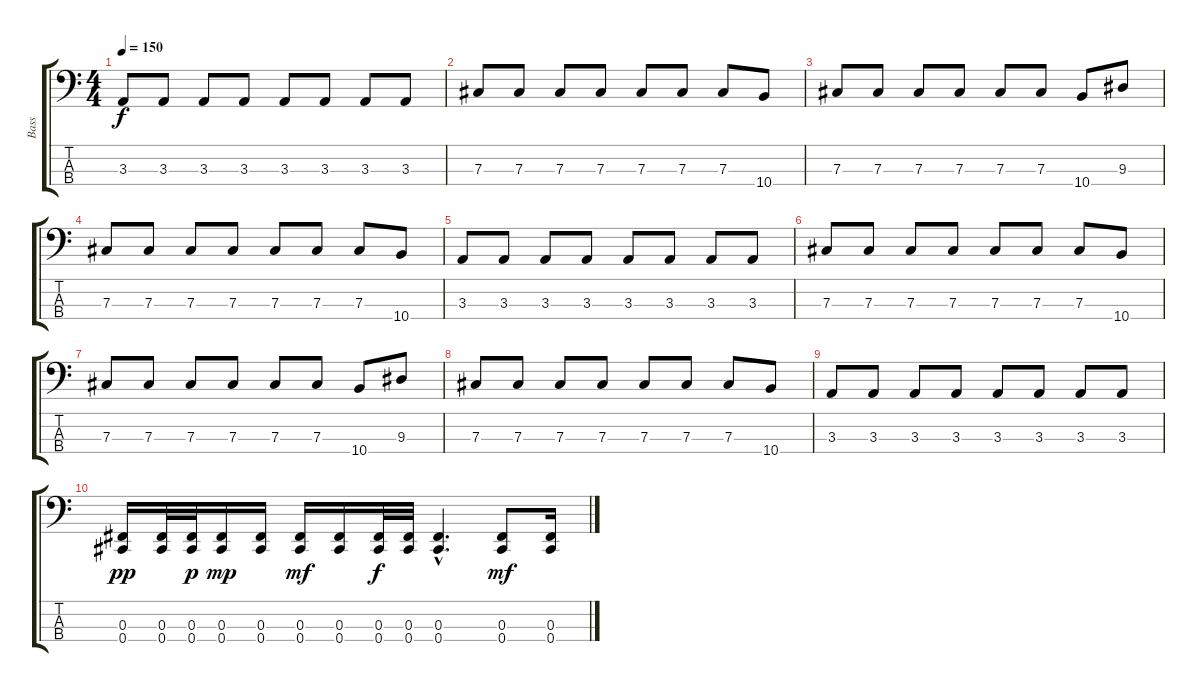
\track ("Bass" "Bass") {instrument electricbassfinger}
\staff {score tabs}
\tuning (E2 B1 Gb1 Db1) {hide}
\ts (4 4)
\tempo 150
\clef f4
\ks c
3.3.8{dy f} 3.3.8 3.3.8 3.3.8 3.3.8 3.3.8 3.3.8 3.3.8 |
7.3.8 7.3.8 7.3.8 7.3.8 7.3.8 7.3.8 7.3.8 10.4.8 |
7.3.8 7.3.8 7.3.8 7.3.8 7.3.8 7.3.8 10.4.8 9.3.8 |
7.3.8 7.3.8 7.3.8 7.3.8 7.3.8 7.3.8 7.3.8 10.4.8 |
3.3.8 3.3.8 3.3.8 3.3.8 3.3.8 3.3.8 3.3.8 3.3.8 |
7.3.8 7.3.8 7.3.8 7.3.8 7.3.8 7.3.8 7.3.8 10.4.8 |
7.3.8 7.3.8 7.3.8 7.3.8 7.3.8 7.3.8 10.4.8 9.3.8 |
7.3.8 7.3.8 7.3.8 7.3.8 7.3.8 7.3.8 7.3.8 10.4.8 |
3.3.8 3.3.8 3.3.8 3.3.8 3.3.8 3.3.8 3.3.8 3.3.8 |
(0.3 0.4).16{dy pp balance 8 instrument timpani} (0.3 0.4).32 (0.3 0.4).32{dy p} (0.3 0.4).16{dy mp} (0.3 0.4).16 (0.3 0.4).16{dy mf} (0.3 0.4).16 (0.3 0.4).32{dy f} (0.3 0.4).32 (0.3{hac} 0.4{hac}).4{d} (0.3 0.4).8{dy mf} (0.3 0.4).16
